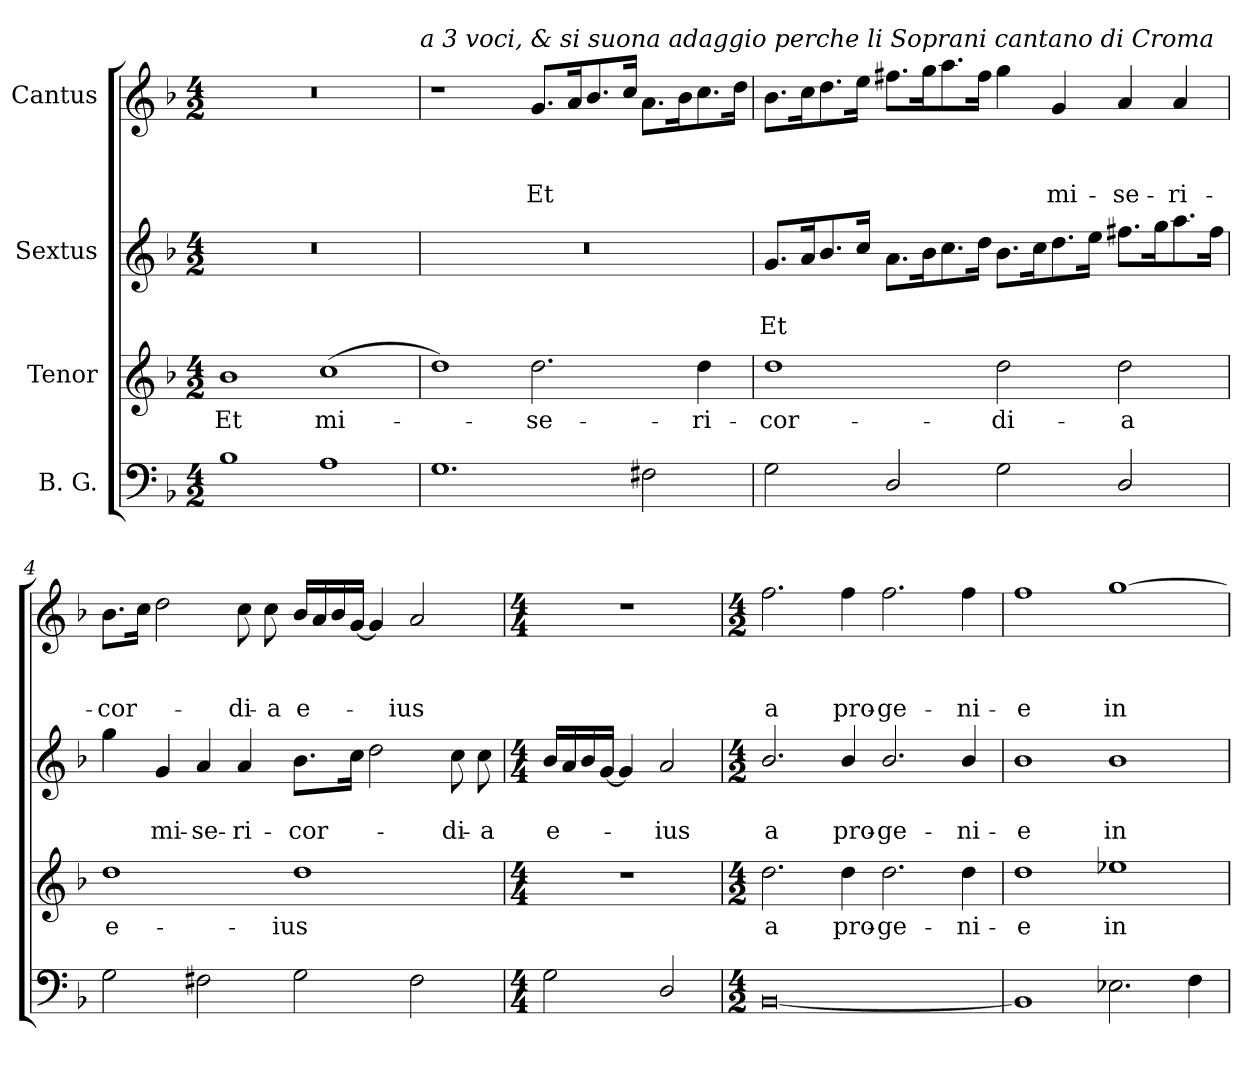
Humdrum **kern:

**kern	**kern	**text	**kern	**text	**text	**kern	**text	**text	**text
*part4	*part3	*part3	*part2	*part2	*part2	*part1	*part1	*part1	*part1
*staff4	*staff3	*staff3	*staff2	*staff2	*staff2	*staff1	*staff1	*staff1	*staff1
*I"B. G.	*I"Tenor	*	*I"Sextus	*	*	*I"Cantus	*	*	*
*clefF4	*clefG2	*	*clefG2	*	*	*clefG2	*	*	*
*	*ITrd7c12	*	*	*	*	*	*	*	*
*k[b-]	*k[b-]	*	*k[b-]	*	*	*k[b-]	*	*	*
*F:	*F:	*	*F:	*	*	*F:	*	*	*
*M4/2	*M4/2	*	*M4/2	*	*	*M4/2	*	*	*
=1	=1	=1	=1	=1	=1	=1	=1	=1	=1
!	!	!LO:LY:b	!LO:N:vis=1	!	!	!LO:N:vis=1	!	!	!
1B-	1B-	Et	0r	.	.	0r	.	.	.
!	!	!LO:LY:b	!	!	!	!	!	!	!
1A	(>1c	mi-	.	.	.	.	.	.	.
!	!	!	!	!	!	!LO:TX:a:i:t=a 3 voci, & si suona adaggio perche li Soprani cantano di Croma	!	!	!
=2	=2	=2	=2	=2	=2	=2	=2	=2	=2
!	!	!	!LO:N:vis=1	!	!	!	!	!	!
1.G	1d)	.	0r	.	.	1r	.	.	.
!	!	!LO:LY:b	!	!	!	!	!	!	!LO:LY:b
.	2.d\	-se-	.	.	.	8.g/L	.	.	Et
.	.	.	.	.	.	16a/k	.	.	.
.	.	.	.	.	.	8.b-/	.	.	.
.	.	.	.	.	.	16cc/Jk	.	.	.
2F#X\	.	.	.	.	.	8.a\L	.	.	.
.	.	.	.	.	.	16b-\k	.	.	.
!	!	!LO:LY:b	!	!	!	!	!	!	!
.	4d\	-ri-	.	.	.	8.cc\	.	.	.
.	.	.	.	.	.	16dd\Jk	.	.	.
=3	=3	=3	=3	=3	=3	=3	=3	=3	=3
!	!	!LO:LY:b	!	!	!LO:LY:b	!	!	!	!
2G\	1d	-cor-	8.g/L	.	Et	8.b-\L	.	.	.
.	.	.	16a/k	.	.	16cc\k	.	.	.
.	.	.	8.b-/	.	.	8.dd\	.	.	.
.	.	.	16cc/Jk	.	.	16ee\Jk	.	.	.
2D/	.	.	8.a\L	.	.	8.ff#X\L	.	.	.
.	.	.	16b-\k	.	.	16gg\k	.	.	.
.	.	.	8.cc\	.	.	8.aa\	.	.	.
.	.	.	16dd\Jk	.	.	16ff#\Jk	.	.	.
!	!	!LO:LY:b	!	!	!	!	!	!	!
2G\	2d\	-di-	8.b-\L	.	.	4gg\	.	.	.
.	.	.	16cc\k	.	.	.	.	.	.
!	!	!	!	!	!	!	!	!	!LO:LY:b
.	.	.	8.dd\	.	.	4g/	.	.	mi-
.	.	.	16ee\Jk	.	.	.	.	.	.
!	!	!LO:LY:b	!	!	!	!	!	!	!LO:LY:b
2D/	2d\	-a	8.ff#X\L	.	.	4a/	.	.	-se-
.	.	.	16gg\k	.	.	.	.	.	.
!	!	!	!	!	!	!	!	!	!LO:LY:b
.	.	.	8.aa\	.	.	4a/	.	.	-ri-
.	.	.	16ff#\Jk	.	.	.	.	.	.
!!LO:LB:g=z
=4	=4	=4	=4	=4	=4	=4	=4	=4	=4
!	!	!LO:LY:b	!	!	!	!	!	!	!LO:LY:b
2G\	1d	e-	4gg\	.	.	8.b-\L	.	.	-cor-
.	.	.	.	.	.	16cc\Jk	.	.	.
!	!	!	!	!	!LO:LY:b	!	!	!	!
.	.	.	4g/	.	mi-	2dd\	.	.	.
!	!	!	!	!	!LO:LY:b	!	!	!	!
2F#X\	.	.	4a/	.	-se-	.	.	.	.
!	!	!	!	!	!LO:LY:b	!	!	!	!LO:LY:b
.	.	.	4a/	.	-ri-	8cc\	.	.	-di-
!	!	!	!	!	!	!	!	!	!LO:LY:b
.	.	.	.	.	.	8cc\	.	.	-a
!	!	!LO:LY:b	!	!	!LO:LY:b	!	!	!	!LO:LY:b
2G\	1d	-ius	8.b-\L	.	-cor-	16b-/LL	.	.	e-
.	.	.	.	.	.	16a/	.	.	.
.	.	.	.	.	.	16b-/	.	.	.
.	.	.	16cc\Jk	.	.	[<16g/JJ	.	.	.
.	.	.	2dd\	.	.	4g/]	.	.	.
!	!	!	!	!	!	!	!	!	!LO:LY:b
2F#\	.	.	.	.	.	2a/	.	.	-ius
!	!	!	!	!	!LO:LY:b	!	!	!	!
.	.	.	8cc\	.	-di-	.	.	.	.
!	!	!	!	!	!LO:LY:b	!	!	!	!
.	.	.	8cc\	.	-a	.	.	.	.
=5	=5	=5	=5	=5	=5	=5	=5	=5	=5
*M4/4	*M4/4	*	*M4/4	*	*	*M4/4	*	*	*
!	!	!	!	!	!LO:LY:b	!	!	!	!
2G\	1r	.	16b-/LL	.	e-	1r	.	.	.
.	.	.	16a/	.	.	.	.	.	.
.	.	.	16b-/	.	.	.	.	.	.
.	.	.	[<16g/JJ	.	.	.	.	.	.
.	.	.	4g/]	.	.	.	.	.	.
!	!	!	!	!	!LO:LY:b	!	!	!	!
2D/	.	.	2a/	.	-ius	.	.	.	.
=6	=6	=6	=6	=6	=6	=6	=6	=6	=6
*M4/2	*M4/2	*	*M4/2	*	*	*M4/2	*	*	*
!	!	!LO:LY:b	!	!	!LO:LY:b	!	!	!	!LO:LY:b
[<0BB-	2.d\	a	2.b-/	.	a	2.ff\	.	.	a
!	!	!LO:LY:b	!	!	!LO:LY:b	!	!	!	!LO:LY:b
.	4d\	pro-	4b-/	.	pro-	4ff\	.	.	pro-
!	!	!LO:LY:b	!	!	!LO:LY:b	!	!	!	!LO:LY:b
.	2.d\	-ge-	2.b-/	.	-ge-	2.ff\	.	.	-ge-
!	!	!LO:LY:b	!	!	!LO:LY:b	!	!	!	!LO:LY:b
.	4d\	-ni-	4b-/	.	-ni-	4ff\	.	.	-ni-
=7	=7	=7	=7	=7	=7	=7	=7	=7	=7
!	!	!LO:LY:b	!	!	!LO:LY:b	!	!	!	!LO:LY:b
1BB-]	1d	-e	1b-	.	-e	1ff	.	.	-e
!	!	!LO:LY:b	!	!	!LO:LY:b	!	!	!	!LO:LY:b
2.E-X\	1e-X	in	1b-	.	in	[>1gg	.	.	in
4F\	.	.	.	.	.	.	.	.	.
=	=	=	=	=	=	=	=	=	=
*-	*-	*-	*-	*-	*-	*-	*-	*-	*-
